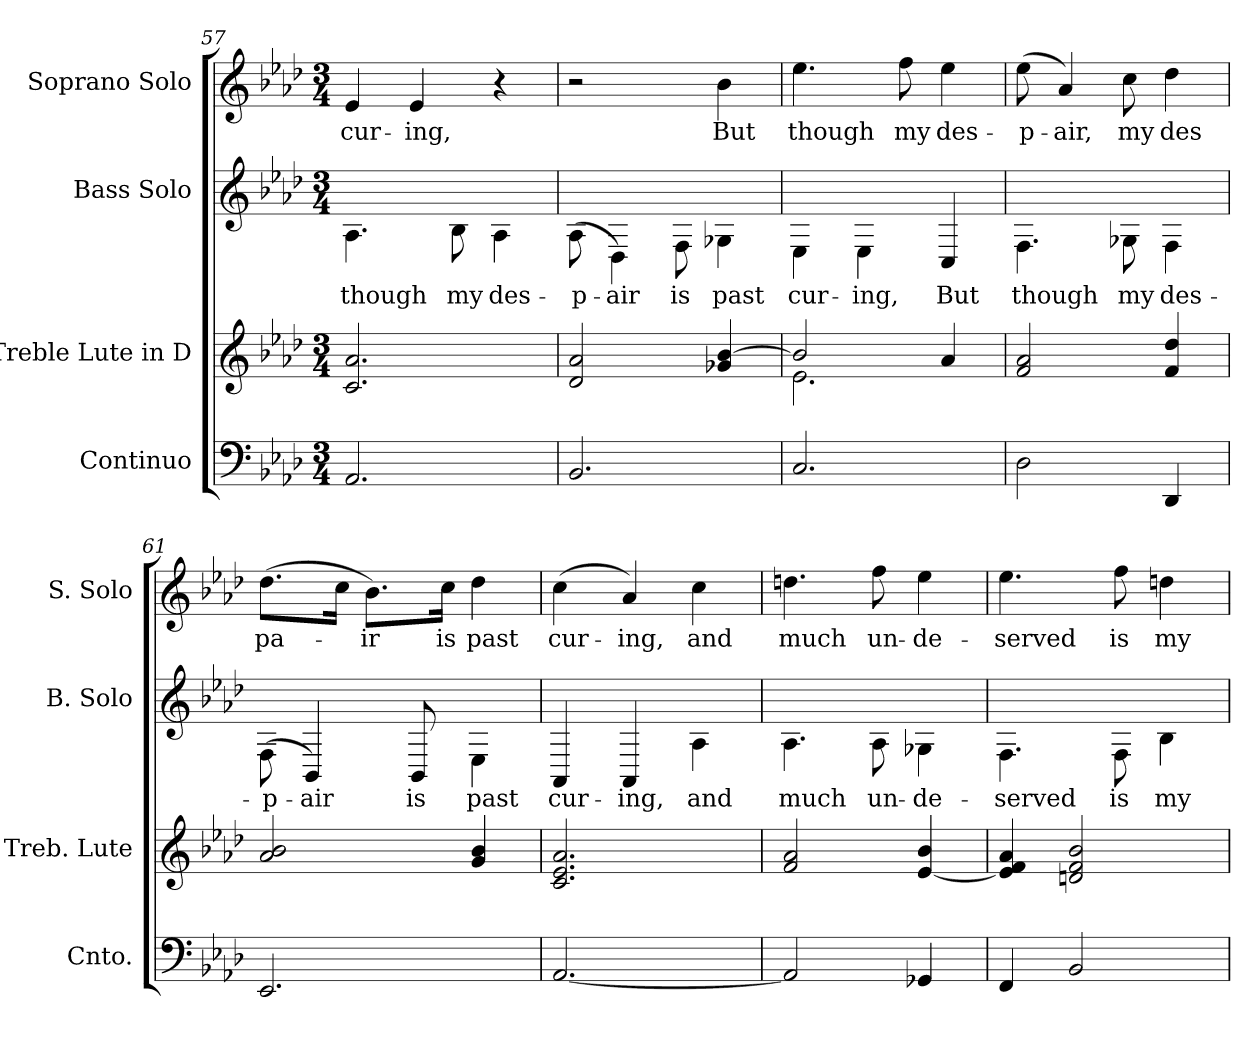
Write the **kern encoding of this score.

**kern	**kern	**kern	**text	**kern	**text
*part4	*part3	*part2	*part2	*part1	*part1
*staff4	*staff3	*staff2	*staff2	*staff1	*staff1
*I"Continuo	*I"Treble Lute in D	*I"Bass Solo	*	*I"Soprano Solo	*
*I'Cnto.	*I'Treb. Lute	*I'B. Solo	*	*I'S. Solo	*
!!LO:LB:g=z
*clefF4	*clefG2	*clefG2	*	*clefG2	*
*k[b-e-a-d-]	*k[b-e-a-d-]	*k[b-e-a-d-]	*	*k[b-e-a-d-]	*
*f:	*f:	*f:	*	*f:	*
*M3/4	*M3/4	*M3/4	*	*M3/4	*
=57	=57	=57	=57	=57	=57
!	!	!	!LO:LY:b:color=#000000	!	!
!	!	!	!	!	!LO:LY:b:color=#000000
2.AA-i/	2.ci/ 2.a-i	4.A-i\	though	4e-i/	cur-
!	!	!	!	!	!LO:LY:b:color=#000000
.	.	.	.	4e-i/	-ing,
!	!	!	!LO:LY:b:color=#000000	!	!
.	.	8B-i\	my	.	.
!	!	!	!LO:LY:b:color=#000000	!	!
.	.	4A-i\	des-	4r	.
=58	=58	=58	=58	=58	=58
!	!	!	!LO:LY:b:color=#000000	!	!
2.BB-i/	2d-i/ 2a-i	(8A-i\	-p-	2r	.
!	!	!	!LO:LY:b:color=#000000	!	!
.	.	4D-i\)	-air	.	.
!	!	!	!LO:LY:b:color=#000000	!	!
.	.	8Fi\	is	.	.
!	!	!	!LO:LY:b:color=#000000	!	!
!	!	!	!	!	!LO:LY:b:color=#000000
.	4g-Xi/ [4b-i	4G-Xi\	past	4b-i\	But
=59	=59	=59	=59	=59	=59
*	*^	*	*	*	*
!	!	!	!	!LO:LY:b:color=#000000	!	!
!	!	!	!	!	!	!LO:LY:b:color=#000000
2.Ci/	2b-i/]	2.e-i\	4E-i\	cur-	4.ee-i\	though
!	!	!	!	!LO:LY:b:color=#000000	!	!
.	.	.	4E-i\	-ing,	.	.
!	!	!	!	!	!	!LO:LY:b:color=#000000
.	.	.	.	.	8ffi\	my
!	!	!	!	!LO:LY:b:color=#000000	!	!
!	!	!	!	!	!	!LO:LY:b:color=#000000
.	4a-i/	.	4Ci/	But	4ee-i\	des-
*	*v	*v	*	*	*	*
=60	=60	=60	=60	=60	=60
!	!	!	!LO:LY:b:color=#000000	!	!
!	!	!	!	!	!LO:LY:b:color=#000000
2D-i\	2fi/ 2a-i	4.Fi\	though	(8ee-i\	-p-
!	!	!	!	!	!LO:LY:b:color=#000000
.	.	.	.	4a-i/)	-air,
!	!	!	!LO:LY:b:color=#000000	!	!
!	!	!	!	!	!LO:LY:b:color=#000000
.	.	8G-Xi\	my	8cci\	my
!	!	!	!LO:LY:b:color=#000000	!	!
!	!	!	!	!	!LO:LY:b:color=#000000
4DD-i/	4fi/ 4dd-i	4Fi\	des-	4dd-i\	des
=61	=61	=61	=61	=61	=61
!	!	!	!LO:LY:b:color=#000000	!	!
!	!	!	!	!	!LO:LY:b:color=#000000
2.EE-i/	2a-i/ 2b-i	(8Fi\	-p-	(8.dd-i\L	pa-
!	!	!	!LO:LY:b:color=#000000	!	!
.	.	4BB-i/)	-air	.	.
.	.	.	.	16cci\Jk	.
!	!	!	!	!	!LO:LY:b:color=#000000
.	.	.	.	8.b-i\L)	-ir
!	!	!	!LO:LY:b:color=#000000	!	!
.	.	8BB-i/	is	.	.
!	!	!	!	!	!LO:LY:b:color=#000000
.	.	.	.	16cci\Jk	is
!	!	!	!LO:LY:b:color=#000000	!	!
!	!	!	!	!	!LO:LY:b:color=#000000
.	4gi/ 4b-i	4E-i\	past	4dd-i\	past
!!LO:PB:g=z
=62	=62	=62	=62	=62	=62
!	!	!	!LO:LY:b:color=#000000	!	!
!	!	!	!	!	!LO:LY:b:color=#000000
[2.AA-i/	2.ci/ 2.e-i 2.a-i	4AA-i/	cur-	(4cci\	cur-
!	!	!	!LO:LY:b:color=#000000	!	!
!	!	!	!	!	!LO:LY:b:color=#000000
.	.	4AA-i/	-ing,	4a-i/)	-ing,
!	!	!	!LO:LY:b:color=#000000	!	!
!	!	!	!	!	!LO:LY:b:color=#000000
.	.	4A-i\	and	4cci\	and
=63	=63	=63	=63	=63	=63
!	!	!	!LO:LY:b:color=#000000	!	!
!	!	!	!	!	!LO:LY:b:color=#000000
2AA-i/]	2fi/ 2a-i	4.A-i\	much	4.ddni\	much
!	!	!	!LO:LY:b:color=#000000	!	!
!	!	!	!	!	!LO:LY:b:color=#000000
.	.	8A-i\	un-	8ffi\	un-
!	!	!	!LO:LY:b:color=#000000	!	!
!	!	!	!	!	!LO:LY:b:color=#000000
4GG-Xi/	[4e-i/ 4b-i	4G-Xi\	-de-	4ee-i\	-de-
=64	=64	=64	=64	=64	=64
!	!	!	!LO:LY:b:color=#000000	!	!
!	!	!	!	!	!LO:LY:b:color=#000000
4FFi/	4e-i/] 4fi 4a-i	4.Fi\	-served	4.ee-i\	-served
2BB-i/	2dni/ 2fi 2b-i	.	.	.	.
!	!	!	!LO:LY:b:color=#000000	!	!
!	!	!	!	!	!LO:LY:b:color=#000000
.	.	8Fi\	is	8ffi\	is
!	!	!	!LO:LY:b:color=#000000	!	!
!	!	!	!	!	!LO:LY:b:color=#000000
.	.	4B-i\	my	4ddni\	my
=	=	=	=	=	=
*-	*-	*-	*-	*-	*-
